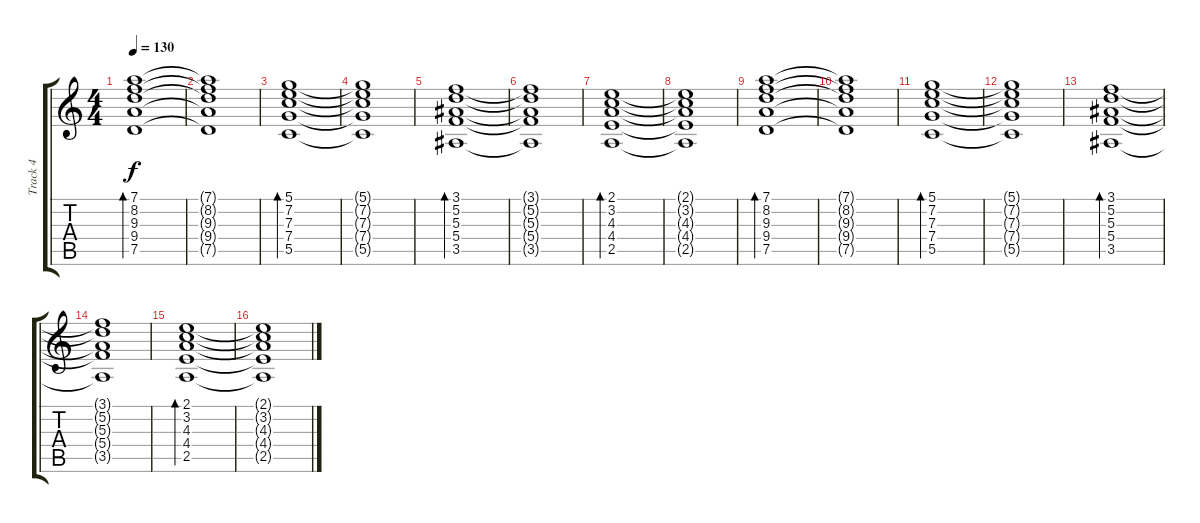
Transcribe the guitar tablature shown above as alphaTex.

\track ("Track 4" "Track 4") {instrument electricguitarclean}
\staff {score tabs}
\tuning (D4 A3 F3 C3 G2 D2) {hide}
\ts (4 4)
\tempo 130
\clef g2
\ks c
(7.1 8.2 9.3 9.4 7.5).1{bd 60 dy f} |
(7.1{t} 8.2{t} 9.3{t} 9.4{t} 7.5{t}).1 |
(5.1 7.2 7.3 7.4 5.5).1{bd 60} |
(5.1{t} 7.2{t} 7.3{t} 7.4{t} 5.5{t}).1 |
(3.1 5.2 5.3 5.4 3.5).1{bd 60} |
(3.1{t} 5.2{t} 5.3{t} 5.4{t} 3.5{t}).1 |
(2.1 3.2 4.3 4.4 2.5).1{bd 60} |
(2.1{t} 3.2{t} 4.3{t} 4.4{t} 2.5{t}).1 |
(7.1 8.2 9.3 9.4 7.5).1{bd 60} |
(7.1{t} 8.2{t} 9.3{t} 9.4{t} 7.5{t}).1 |
(5.1 7.2 7.3 7.4 5.5).1{bd 60} |
(5.1{t} 7.2{t} 7.3{t} 7.4{t} 5.5{t}).1 |
(3.1 5.2 5.3 5.4 3.5).1{bd 60} |
(3.1{t} 5.2{t} 5.3{t} 5.4{t} 3.5{t}).1 |
(2.1 3.2 4.3 4.4 2.5).1{bd 60} |
(2.1{t} 3.2{t} 4.3{t} 4.4{t} 2.5{t}).1
